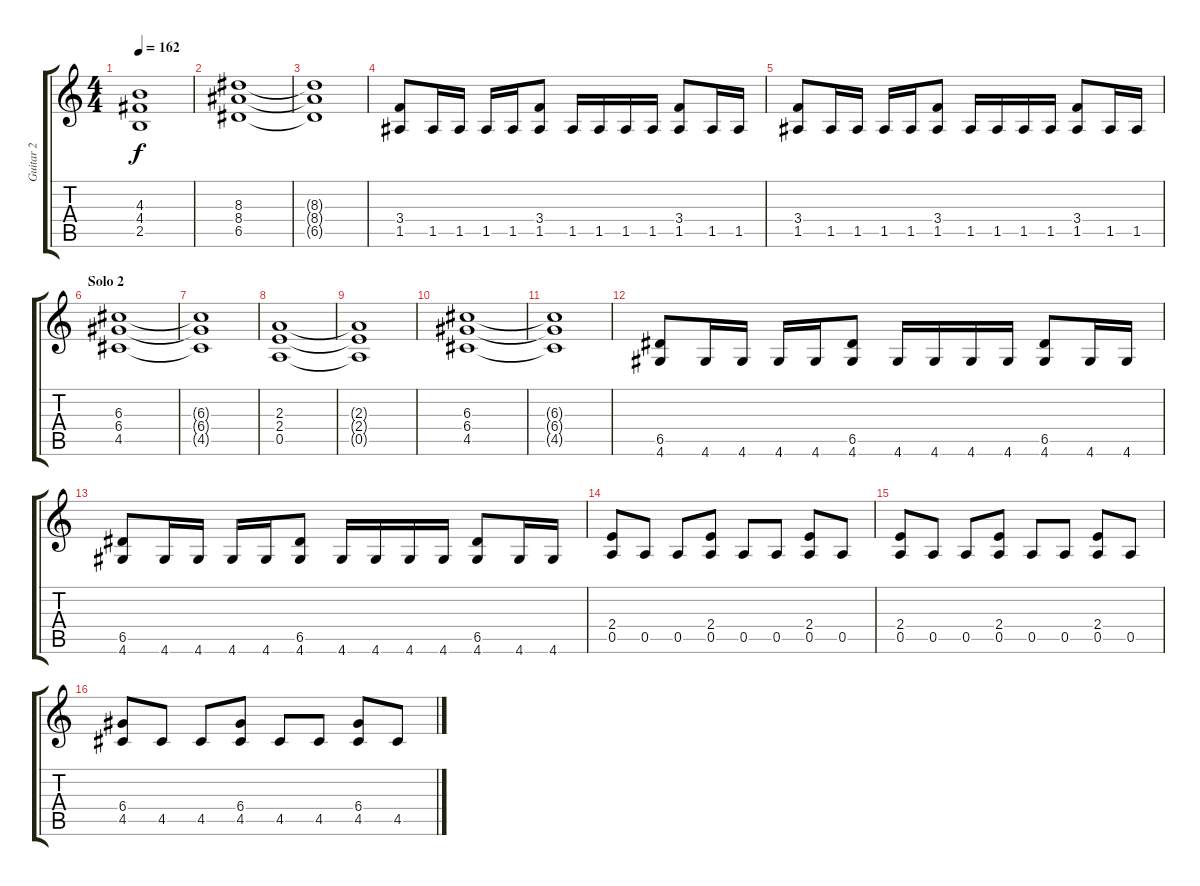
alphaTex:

\track ("Guitar 2" "Guitar 2") {instrument distortionguitar}
\staff {score tabs}
\tuning (E4 B3 G3 D3 A2 E2) {hide}
\ts (4 4)
\tempo 162
\clef g2
\ks c
(4.3{t} 4.4{t} 2.5{t}).1{dy f} |
(8.3 8.4 6.5).1 |
(8.3{t} 8.4{t} 6.5{t}).1 |
(3.4 1.5).8 1.5.16 1.5.16 1.5.16 1.5.16 (3.4 1.5).8 1.5.16 1.5.16 1.5.16 1.5.16 (3.4 1.5).8 1.5.16 1.5.16 |
(3.4 1.5).8 1.5.16 1.5.16 1.5.16 1.5.16 (3.4 1.5).8 1.5.16 1.5.16 1.5.16 1.5.16 (3.4 1.5).8 1.5.16 1.5.16 |
\section ("" "Solo 2")
(6.3 6.4 4.5).1 |
(6.3{t} 6.4{t} 4.5{t}).1 |
(2.3 2.4 0.5).1 |
(2.3{t} 2.4{t} 0.5{t}).1 |
(6.3 6.4 4.5).1 |
(6.3{t} 6.4{t} 4.5{t}).1 |
(6.5 4.6).8 4.6.16 4.6.16 4.6.16 4.6.16 (6.5 4.6).8 4.6.16 4.6.16 4.6.16 4.6.16 (6.5 4.6).8 4.6.16 4.6.16 |
(6.5 4.6).8 4.6.16 4.6.16 4.6.16 4.6.16 (6.5 4.6).8 4.6.16 4.6.16 4.6.16 4.6.16 (6.5 4.6).8 4.6.16 4.6.16 |
\section ("" "")
(2.4 0.5).8 0.5.8 0.5.8 (2.4 0.5).8 0.5.8 0.5.8 (2.4 0.5).8 0.5.8 |
(2.4 0.5).8 0.5.8 0.5.8 (2.4 0.5).8 0.5.8 0.5.8 (2.4 0.5).8 0.5.8 |
(6.4 4.5).8 4.5.8 4.5.8 (6.4 4.5).8 4.5.8 4.5.8 (6.4 4.5).8 4.5.8
